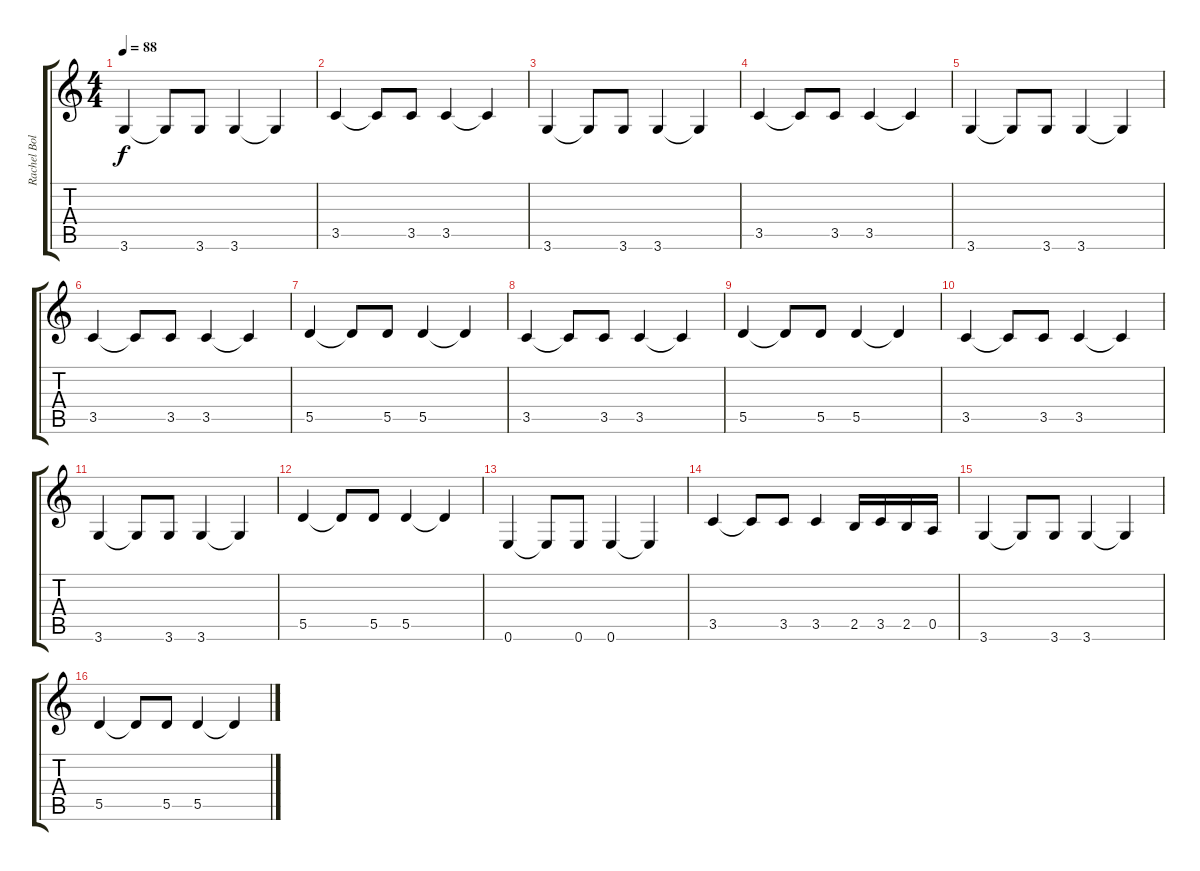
\track ("Rachel Bolan - Bass" "Rachel Bol") {instrument electricbassfinger}
\staff {score tabs}
\tuning (E4 B3 G3 D3 A2 E2) {hide}
\ts (4 4)
\tempo 88
\clef g2
\ks c
3.6.4{dy f} 3.6{t}.8 3.6.8 3.6.4 3.6{t}.4 |
3.5.4 3.5{t}.8 3.5.8 3.5.4 3.5{t}.4 |
3.6.4 3.6{t}.8 3.6.8 3.6.4 3.6{t}.4 |
3.5.4 3.5{t}.8 3.5.8 3.5.4 3.5{t}.4 |
3.6.4 3.6{t}.8 3.6.8 3.6.4 3.6{t}.4 |
3.5.4 3.5{t}.8 3.5.8 3.5.4 3.5{t}.4 |
5.5.4 5.5{t}.8 5.5.8 5.5.4 5.5{t}.4 |
3.5.4 3.5{t}.8 3.5.8 3.5.4 3.5{t}.4 |
5.5.4 5.5{t}.8 5.5.8 5.5.4 5.5{t}.4 |
3.5.4 3.5{t}.8 3.5.8 3.5.4 3.5{t}.4 |
3.6.4 3.6{t}.8 3.6.8 3.6.4 3.6{t}.4 |
5.5.4 5.5{t}.8 5.5.8 5.5.4 5.5{t}.4 |
0.6.4 0.6{t}.8 0.6.8 0.6.4 0.6{t}.4 |
3.5.4 3.5{t}.8 3.5.8 3.5.4 2.5.16 3.5.16 2.5.16 0.5.16 |
3.6.4 3.6{t}.8 3.6.8 3.6.4 3.6{t}.4 |
5.5.4 5.5{t}.8 5.5.8 5.5.4 5.5{t}.4
